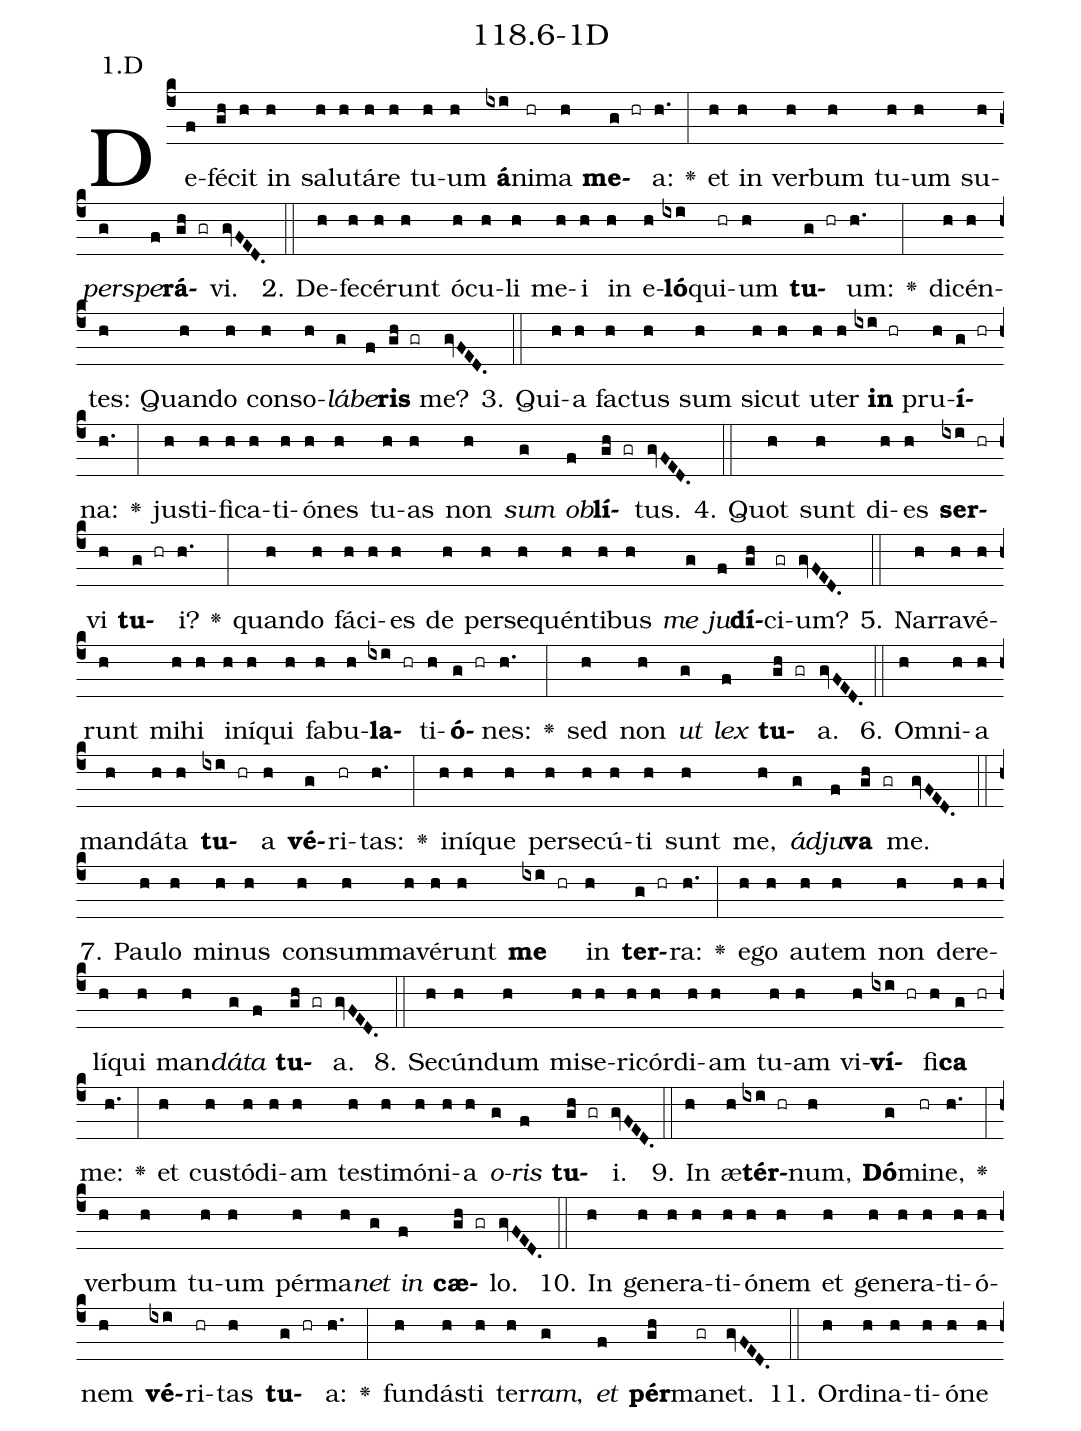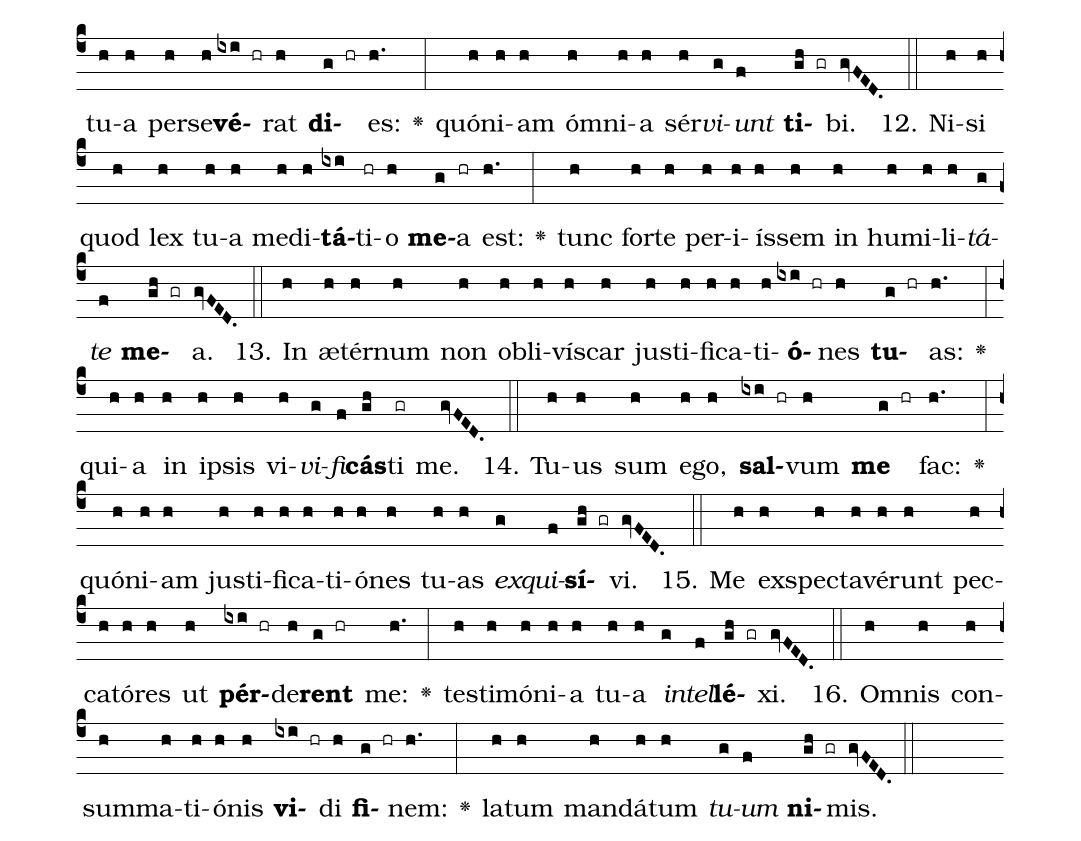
name: 118.6-1D;
annotation: 1.D;
%%
(c4)De(f)fé(gh)cit(h) in(h) sa(h)lu(h)tá(h)re(h) tu(h)um(h) <b>á</b>(ixi)ni(hr)ma(h) <b>me</b>(g hr)a:(h.) <v>\greheightstar</v>(:) et(h) in(h) ver(h)bum(h) tu(h)um(h) su(h)<i>per</i>(g)<i>spe</i>(f)<b>rá</b>(gh gr)vi.(gvFED.) (::)
2. De(h)fe(h)cé(h)runt(h) ó(h)cu(h)li(h) me(h)i(h) in(h) e(h)<b>ló</b>(ixi)qui(hr)um(h) <b>tu</b>(g hr)um:(h.) <v>\greheightstar</v>(:) di(h)cén(h)tes:(h) Quan(h)do(h) con(h)so(h)<i>lá</i>(g)<i>be</i>(f)<b>ris</b>(gh gr) me?(gvFED.) (::)
3. Qui(h)a(h) fac(h)tus(h) sum(h) sic(h)ut(h) u(h)ter(h) <b>in</b>(ixi hr) pru(h)<b>í</b>(g hr)na:(h.) <v>\greheightstar</v>(:) jus(h)ti(h)fi(h)ca(h)ti(h)ó(h)nes(h) tu(h)as(h) non(h) <i>sum</i>(g) <i>ob</i>(f)<b>lí</b>(gh gr)tus.(gvFED.) (::)
4. Quot(h) sunt(h) di(h)es(h) <b>ser</b>(ixi hr)vi(h) <b>tu</b>(g hr)i?(h.) <v>\greheightstar</v>(:) quan(h)do(h) fá(h)ci(h)es(h) de(h) per(h)se(h)quén(h)ti(h)bus(h) <i>me</i>(g) <i>ju</i>(f)<b>dí</b>(gh)ci(gr)um?(gvFED.) (::)
5. Nar(h)ra(h)vé(h)runt(h) mi(h)hi(h) in(h)í(h)qui(h) fa(h)bu(h)<b>la</b>(ixi hr)ti(h)<b>ó</b>(g hr)nes:(h.) <v>\greheightstar</v>(:) sed(h) non(h) <i>ut</i>(g) <i>lex</i>(f) <b>tu</b>(gh gr)a.(gvFED.) (::)
6. Om(h)ni(h)a(h) man(h)dá(h)ta(h) <b>tu</b>(ixi hr)a(h) <b>vé</b>(g)ri(hr)tas:(h.) <v>\greheightstar</v>(:) in(h)í(h)que(h) per(h)se(h)cú(h)ti(h) sunt(h) me,(h) <i>ád</i>(g)<i>ju</i>(f)<b>va</b>(gh gr) me.(gvFED.) (::)
7. Pau(h)lo(h) mi(h)nus(h) con(h)sum(h)ma(h)vé(h)runt(h) <b>me</b>(ixi hr) in(h) <b>ter</b>(g hr)ra:(h.) <v>\greheightstar</v>(:) e(h)go(h) au(h)tem(h) non(h) de(h)re(h)lí(h)qui(h) man(h)<i>dá</i>(g)<i>ta</i>(f) <b>tu</b>(gh gr)a.(gvFED.) (::)
8. Se(h)cún(h)dum(h) mi(h)se(h)ri(h)cór(h)di(h)am(h) tu(h)am(h) vi(h)<b>ví</b>(ixi hr)fi(h)<b>ca</b>(g hr) me:(h.) <v>\greheightstar</v>(:) et(h) cus(h)tó(h)di(h)am(h) tes(h)ti(h)mó(h)ni(h)a(h) <i>o</i>(g)<i>ris</i>(f) <b>tu</b>(gh gr)i.(gvFED.) (::)
9. In(h) æ(h)<b>tér</b>(ixi hr)num,(h) <b>Dó</b>(g)mi(hr)ne,(h.) <v>\greheightstar</v>(:) ver(h)bum(h) tu(h)um(h) pér(h)ma(h)<i>net</i>(g) <i>in</i>(f) <b>cæ</b>(gh gr)lo.(gvFED.) (::)
10. In(h) ge(h)ne(h)ra(h)ti(h)ó(h)nem(h) et(h) ge(h)ne(h)ra(h)ti(h)ó(h)nem(h) <b>vé</b>(ixi)ri(hr)tas(h) <b>tu</b>(g hr)a:(h.) <v>\greheightstar</v>(:) fun(h)dás(h)ti(h) ter(h)<i>ram</i>,(g) <i>et</i>(f) <b>pér</b>(gh)ma(gr)net.(gvFED.) (::)
11. Or(h)di(h)na(h)ti(h)ó(h)ne(h) tu(h)a(h) per(h)se(h)<b>vé</b>(ixi hr)rat(h) <b>di</b>(g hr)es:(h.) <v>\greheightstar</v>(:) quón(h)i(h)am(h) óm(h)ni(h)a(h) sér(h)<i>vi</i>(g)<i>unt</i>(f) <b>ti</b>(gh gr)bi.(gvFED.) (::)
12. Ni(h)si(h) quod(h) lex(h) tu(h)a(h) me(h)di(h)<b>tá</b>(ixi)ti(hr)o(h) <b>me</b>(g)a(hr) est:(h.) <v>\greheightstar</v>(:) tunc(h) for(h)te(h) per(h)i(h)ís(h)sem(h) in(h) hu(h)mi(h)li(h)<i>tá</i>(g)<i>te</i>(f) <b>me</b>(gh gr)a.(gvFED.) (::)
13. In(h) æ(h)tér(h)num(h) non(h) ob(h)li(h)vís(h)car(h) jus(h)ti(h)fi(h)ca(h)ti(h)<b>ó</b>(ixi hr)nes(h) <b>tu</b>(g hr)as:(h.) <v>\greheightstar</v>(:) qui(h)a(h) in(h) ip(h)sis(h) vi(h)<i>vi</i>(g)<i>fi</i>(f)<b>cás</b>(gh)ti(gr) me.(gvFED.) (::)
14. Tu(h)us(h) sum(h) e(h)go,(h) <b>sal</b>(ixi hr)vum(h) <b>me</b>(g hr) fac:(h.) <v>\greheightstar</v>(:) quón(h)i(h)am(h) jus(h)ti(h)fi(h)ca(h)ti(h)ó(h)nes(h) tu(h)as(h) <i>ex</i>(g)<i>qui</i>(f)<b>sí</b>(gh gr)vi.(gvFED.) (::)
15. Me(h) ex(h)spec(h)ta(h)vé(h)runt(h) pec(h)ca(h)tó(h)res(h) ut(h) <b>pér</b>(ixi hr)de(h)<b>rent</b>(g hr) me:(h.) <v>\greheightstar</v>(:) tes(h)ti(h)mó(h)ni(h)a(h) tu(h)a(h) <i>in</i>(g)<i>tel</i>(f)<b>lé</b>(gh gr)xi.(gvFED.) (::)
16. Om(h)nis(h) con(h)sum(h)ma(h)ti(h)ó(h)nis(h) <b>vi</b>(ixi hr)di(h) <b>fi</b>(g hr)nem:(h.) <v>\greheightstar</v>(:) la(h)tum(h) man(h)dá(h)tum(h) <i>tu</i>(g)<i>um</i>(f) <b>ni</b>(gh gr)mis.(gvFED.) (::)
